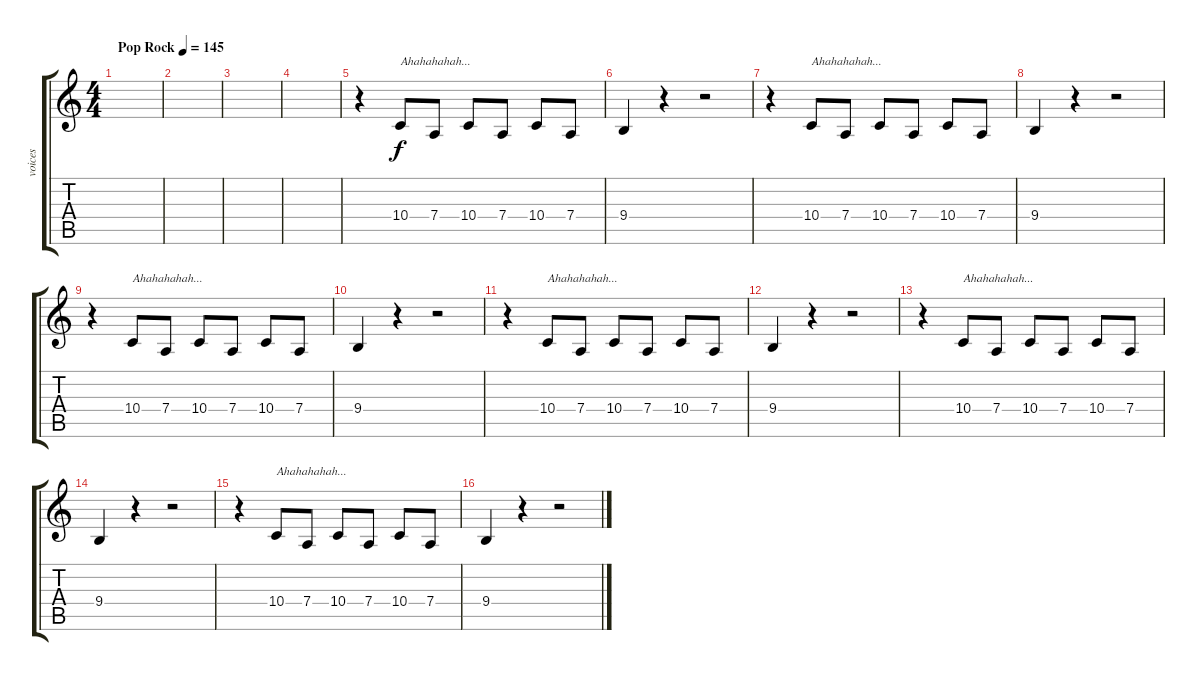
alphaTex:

\track ("voices" "voices") {instrument choiraahs}
\staff {score tabs}
\tuning (E4 B3 G3 D3 A2 E2) {hide}
\ts (4 4)
\tempo (145 "Pop Rock")
\clef g2
\ks c
|
|
|
|
r.4 10.4.8{txt "Ahahahahah..."} 7.4.8 10.4.8 7.4.8 10.4.8 7.4.8 |
9.4.4 r.4 r.2 |
r.4 10.4.8{txt "Ahahahahah..."} 7.4.8 10.4.8 7.4.8 10.4.8 7.4.8 |
9.4.4 r.4 r.2 |
r.4 10.4.8{txt "Ahahahahah..."} 7.4.8 10.4.8 7.4.8 10.4.8 7.4.8 |
9.4.4 r.4 r.2 |
r.4 10.4.8{txt "Ahahahahah..."} 7.4.8 10.4.8 7.4.8 10.4.8 7.4.8 |
9.4.4 r.4 r.2 |
r.4 10.4.8{txt "Ahahahahah..."} 7.4.8 10.4.8 7.4.8 10.4.8 7.4.8 |
9.4.4 r.4 r.2 |
r.4 10.4.8{txt "Ahahahahah..."} 7.4.8 10.4.8 7.4.8 10.4.8 7.4.8 |
9.4.4 r.4 r.2
